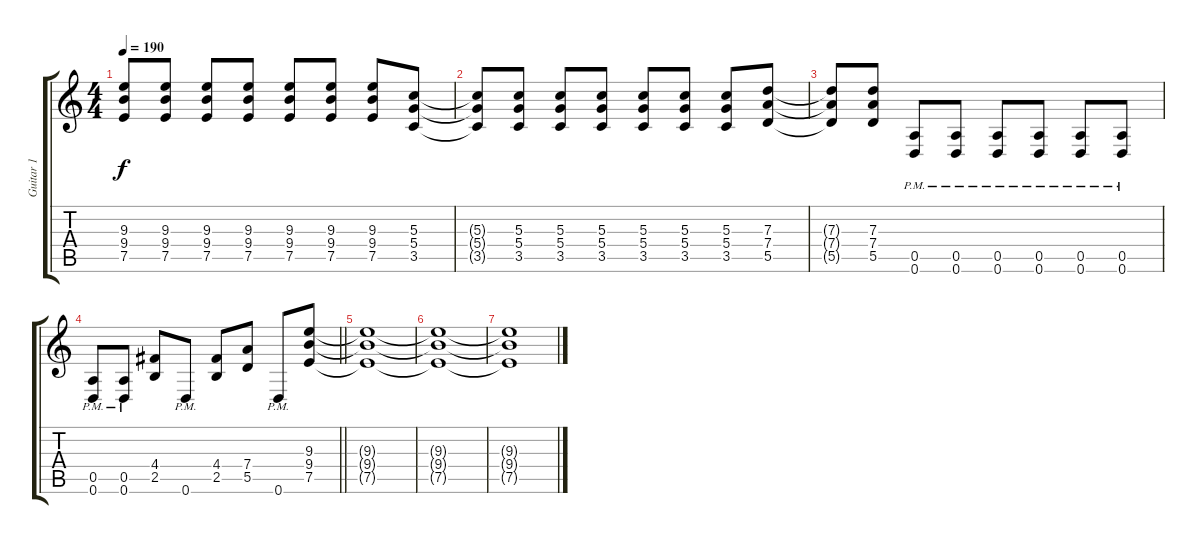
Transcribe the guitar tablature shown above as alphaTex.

\track ("Guitar 1" "Guitar 1") {instrument acousticguitarsteel}
\staff {score tabs}
\tuning (E4 B3 G3 D3 A2 D2) {hide}
\ts (4 4)
\tempo 190
\clef g2
\ks c
(9.3{t} 9.4{t} 7.5{t}).8{dy f} (9.3 9.4 7.5).8 (9.3 9.4 7.5).8 (9.3 9.4 7.5).8 (9.3 9.4 7.5).8 (9.3 9.4 7.5).8 (9.3 9.4 7.5).8 (5.3 5.4 3.5).8 |
(5.3{t} 5.4{t} 3.5{t}).8 (5.3 5.4 3.5).8 (5.3 5.4 3.5).8 (5.3 5.4 3.5).8 (5.3 5.4 3.5).8 (5.3 5.4 3.5).8 (5.3 5.4 3.5).8 (7.3 7.4 5.5).8 |
(7.3{t} 7.4{t} 5.5{t}).8 (7.3 7.4 5.5).8 (0.5{pm} 0.6{pm}).8 (0.5{pm} 0.6{pm}).8 (0.5{pm} 0.6{pm}).8 (0.5{pm} 0.6{pm}).8 (0.5{pm} 0.6{pm}).8 (0.5{pm} 0.6{pm}).8 |
\barLineRight lightlight
(0.5{pm} 0.6{pm}).8 (0.5{pm} 0.6{pm}).8 (4.4 2.5).8 0.6{pm}.8 (4.4 2.5).8 (7.4 5.5).8 0.6{pm}.8 (9.3 9.4 7.5).8 |
(9.3{t} 9.4{t} 7.5{t}).1 |
(9.3{t} 9.4{t} 7.5{t}).1 |
(9.3{t} 9.4{t} 7.5{t}).1
